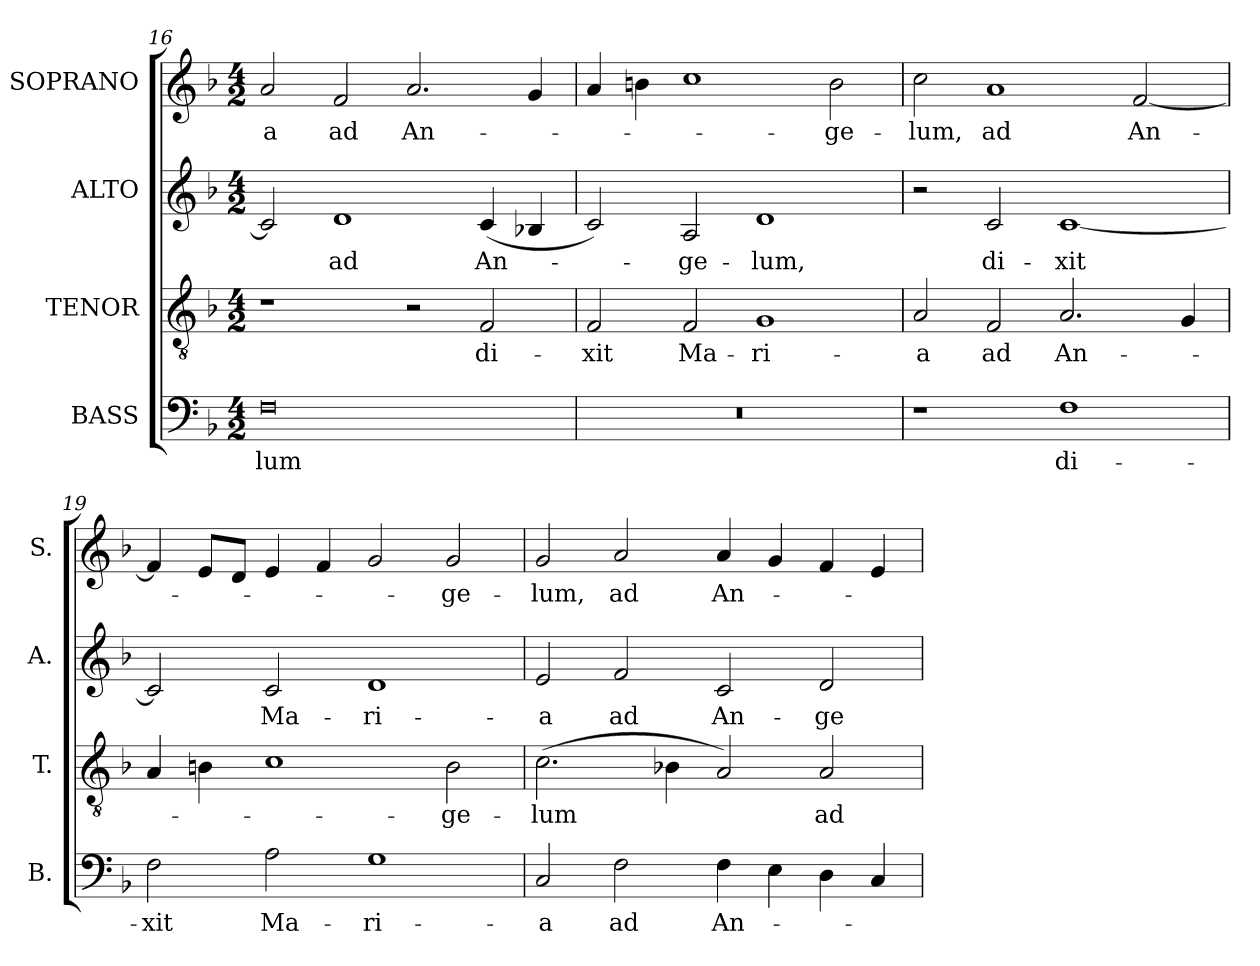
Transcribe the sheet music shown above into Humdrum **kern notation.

**kern	**text	**kern	**text	**kern	**text	**kern	**text
*part4	*part4	*part3	*part3	*part2	*part2	*part1	*part1
*staff4	*staff4	*staff3	*staff3	*staff2	*staff2	*staff1	*staff1
*I"BASS	*	*I"TENOR	*	*I"ALTO	*	*I"SOPRANO	*
*I'B.	*	*I'T.	*	*I'A.	*	*I'S.	*
*clefF4	*	*clefGv2	*	*clefG2	*	*clefG2	*
*	*	*ITrd7c12	*	*	*	*	*
*k[b-]	*	*k[b-]	*	*k[b-]	*	*k[b-]	*
*F:	*	*F:	*	*F:	*	*F:	*
*M4/2	*	*M4/2	*	*M4/2	*	*M4/2	*
=16	=16	=16	=16	=16	=16	=16	=16
!	!LO:LY:b:color=#000000	!	!	!	!	!	!
!	!	!	!	!	!	!	!LO:LY:b:color=#000000
0Fi	-lum	1r	.	2ci/]	.	2ai/	-a
!	!	!	!	!	!LO:LY:b:color=#000000	!	!
!	!	!	!	!	!	!	!LO:LY:b:color=#000000
.	.	.	.	1di	ad	2fi/	ad
!	!	!	!	!	!	!	!LO:LY:b:color=#000000
.	.	2r	.	.	.	2.ai/	An-
!	!	!	!LO:LY:b:color=#000000	!	!	!	!
!	!	!	!	!	!LO:LY:b:color=#000000	!	!
.	.	2FFi/	di-	(4ci/	An-	.	.
.	.	.	.	4B-Xi/	.	4gi/	.
=17	=17	=17	=17	=17	=17	=17	=17
!LO:N:vis=1	!	!	!	!	!	!	!
!	!	!	!LO:LY:b:color=#000000	!	!	!	!
0r	.	2FFi/	-xit	2ci/)	.	4ai/	.
.	.	.	.	.	.	4bni\	.
!	!	!	!LO:LY:b:color=#000000	!	!	!	!
!	!	!	!	!	!LO:LY:b:color=#000000	!	!
.	.	2FFi/	Ma-	2Ai/	-ge-	1cci	.
!	!	!	!LO:LY:b:color=#000000	!	!	!	!
!	!	!	!	!	!LO:LY:b:color=#000000	!	!
.	.	1GGi	-ri-	1di	-lum,	.	.
!	!	!	!	!	!	!	!LO:LY:b:color=#000000
.	.	.	.	.	.	2bi\	-ge-
!!LO:PB:g=z
=18	=18	=18	=18	=18	=18	=18	=18
!	!	!	!LO:LY:b:color=#000000	!	!	!	!
!	!	!	!	!	!	!	!LO:LY:b:color=#000000
1r	.	2AAi/	-a	2r	.	2cci\	-lum,
!	!	!	!LO:LY:b:color=#000000	!	!	!	!
!	!	!	!	!	!LO:LY:b:color=#000000	!	!
!	!	!	!	!	!	!	!LO:LY:b:color=#000000
.	.	2FFi/	ad	2ci/	di-	1ai	ad
!	!LO:LY:b:color=#000000	!	!	!	!	!	!
!	!	!	!LO:LY:b:color=#000000	!	!	!	!
!	!	!	!	!	!LO:LY:b:color=#000000	!	!
1Fi	di-	2.AAi/	An-	[1ci	-xit	.	.
!	!	!	!	!	!	!	!LO:LY:b:color=#000000
.	.	.	.	.	.	[2fi/	An-
.	.	4GGi/	.	.	.	.	.
=19	=19	=19	=19	=19	=19	=19	=19
!	!LO:LY:b:color=#000000	!	!	!	!	!	!
2Fi\	-xit	4AAi/	.	2ci/]	.	4fi/]	.
.	.	4BBni\	.	.	.	8ei/L	.
.	.	.	.	.	.	8di/J	.
!	!LO:LY:b:color=#000000	!	!	!	!	!	!
!	!	!	!	!	!LO:LY:b:color=#000000	!	!
2Ai\	Ma-	1Ci	.	2ci/	Ma-	4ei/	.
.	.	.	.	.	.	4fi/	.
!	!LO:LY:b:color=#000000	!	!	!	!	!	!
!	!	!	!	!	!LO:LY:b:color=#000000	!	!
1Gi	-ri-	.	.	1di	-ri-	2gi/	.
!	!	!	!LO:LY:b:color=#000000	!	!	!	!
!	!	!	!	!	!	!	!LO:LY:b:color=#000000
.	.	2BBi\	-ge-	.	.	2gi/	-ge-
=20	=20	=20	=20	=20	=20	=20	=20
!	!LO:LY:b:color=#000000	!	!	!	!	!	!
!	!	!	!LO:LY:b:color=#000000	!	!	!	!
!	!	!	!	!	!LO:LY:b:color=#000000	!	!
!	!	!	!	!	!	!	!LO:LY:b:color=#000000
2Ci/	-a	(2.Ci\	-lum	2ei/	-a	2gi/	-lum,
!	!LO:LY:b:color=#000000	!	!	!	!	!	!
!	!	!	!	!	!LO:LY:b:color=#000000	!	!
!	!	!	!	!	!	!	!LO:LY:b:color=#000000
2Fi\	ad	.	.	2fi/	ad	2ai/	ad
.	.	4BB-Xi\	.	.	.	.	.
!	!LO:LY:b:color=#000000	!	!	!	!	!	!
!	!	!	!	!	!LO:LY:b:color=#000000	!	!
!	!	!	!	!	!	!	!LO:LY:b:color=#000000
4Fi\	An-	2AAi/)	.	2ci/	An-	4ai/	An-
4Ei\	.	.	.	.	.	4gi/	.
!	!	!	!LO:LY:b:color=#000000	!	!	!	!
!	!	!	!	!	!LO:LY:b:color=#000000	!	!
4Di\	.	2AAi/	ad	2di/	-ge-	4fi/	.
4Ci/	.	.	.	.	.	4ei/	.
=	=	=	=	=	=	=	=
*-	*-	*-	*-	*-	*-	*-	*-
